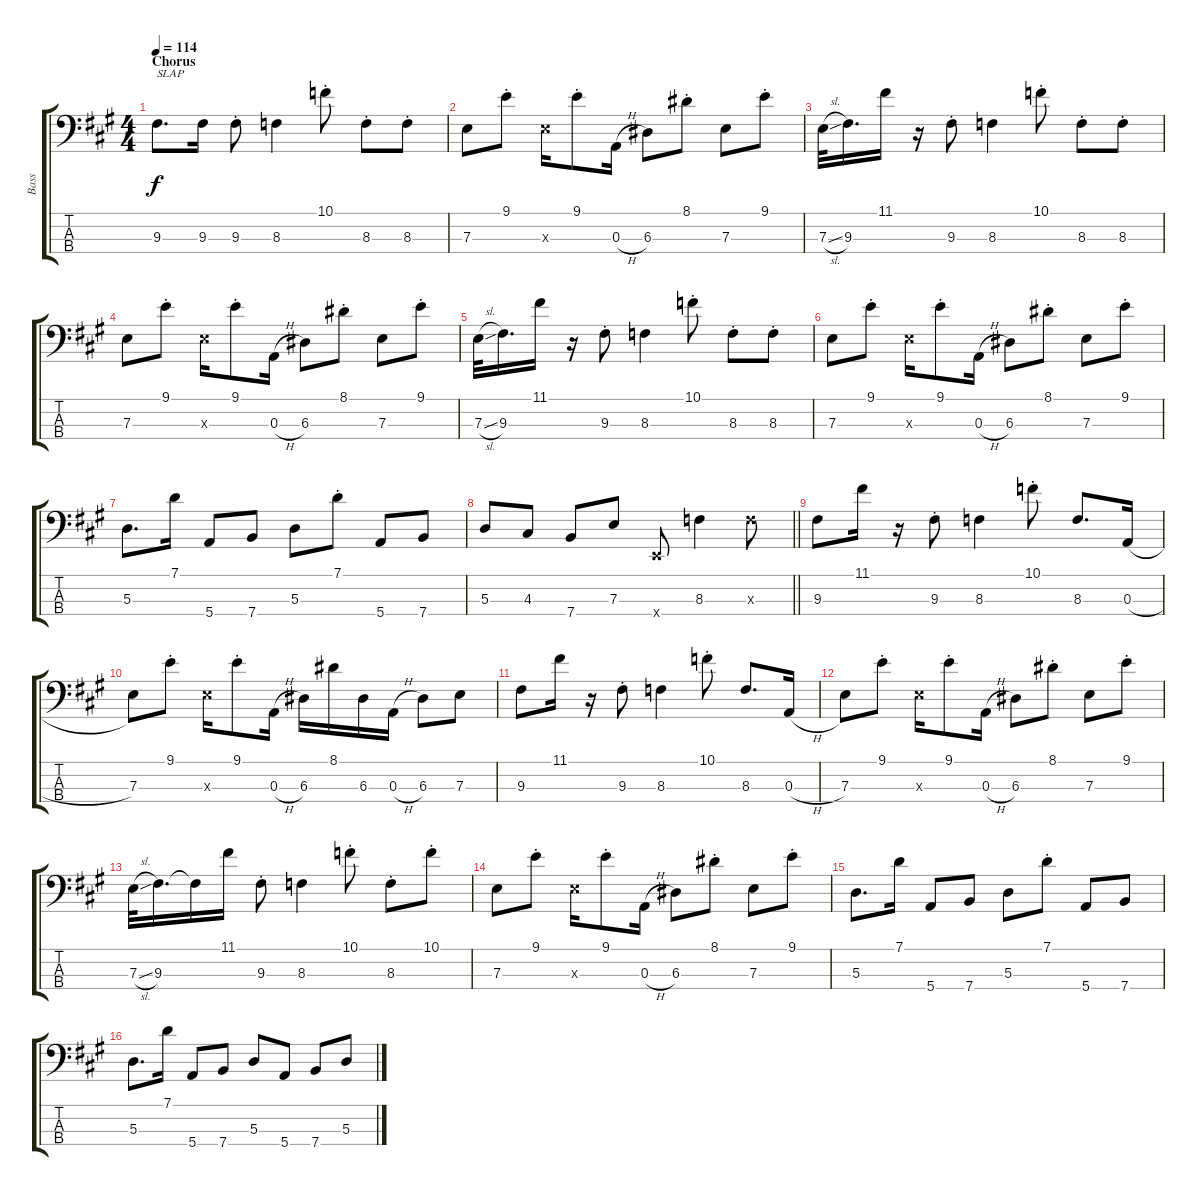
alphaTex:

\track ("Bass" "Bass") {instrument slapbass1}
\staff {score tabs}
\tuning (G2 D2 A1 E1) {hide}
\ts (4 4)
\section ("" "Chorus")
\tempo 114
\clef f4
\ks a
9.3.8{d txt "SLAP" dy f} 9.3.16 9.3{st}.8 8.3.4 10.1{st}.8 8.3{st}.8 8.3{st}.8 |
7.3.8 9.1{st}.8 7.3{x}.16 9.1{st}.8 0.3{h}.16 6.3.8 8.1{st}.8 7.3.8 9.1{st}.8 |
7.3{sl}.32 9.3.16{d} 11.1.16 r.16 9.3{st}.8 8.3.4 10.1{st}.8 8.3{st}.8 8.3{st}.8 |
7.3.8 9.1{st}.8 7.3{x}.16 9.1{st}.8 0.3{h}.16 6.3.8 8.1{st}.8 7.3.8 9.1{st}.8 |
7.3{sl}.32 9.3.16{d} 11.1.16 r.16 9.3{st}.8 8.3.4 10.1{st}.8 8.3{st}.8 8.3{st}.8 |
7.3.8 9.1{st}.8 7.3{x}.16 9.1{st}.8 0.3{h}.16 6.3.8 8.1{st}.8 7.3.8 9.1{st}.8 |
5.3.8{d} 7.1.16 5.4.8 7.4.8 5.3.8 7.1{st}.8 5.4.8 7.4.8 |
\barLineRight lightlight
5.3.8 4.3.8 7.4.8 7.3.8 0.4{x}.8 8.3.4 8.3{x}.8 |
9.3.8 11.1.16 r.16 9.3{st}.8 8.3.4 10.1{st}.8 8.3.8{d} 0.3{h}.16 |
7.3.8 9.1{st}.8 7.3{x}.16 9.1{st}.8 0.3{h}.16 6.3.16 8.1.16 6.3.16 0.3{h}.16 6.3.8 7.3.8 |
9.3.8 11.1.16 r.16 9.3{st}.8 8.3.4 10.1{st}.8 8.3.8{d} 0.3{h}.16 |
7.3.8 9.1{st}.8 7.3{x}.16 9.1{st}.8 0.3{h}.16 6.3.8 8.1{st}.8 7.3.8 9.1{st}.8 |
7.3{sl}.32 9.3.16{d} 9.3{t}.16 11.1.16 9.3{st}.8 8.3.4 10.1{st}.8 8.3{st}.8 10.1{st}.8 |
7.3.8 9.1{st}.8 7.3{x}.16 9.1{st}.8 0.3{h}.16 6.3.8 8.1{st}.8 7.3.8 9.1{st}.8 |
5.3.8{d} 7.1.16 5.4.8 7.4.8 5.3.8 7.1{st}.8 5.4.8 7.4.8 |
5.3.8{d} 7.1.16 5.4.8 7.4.8 5.3.8 5.4.8 7.4.8 5.3.8
